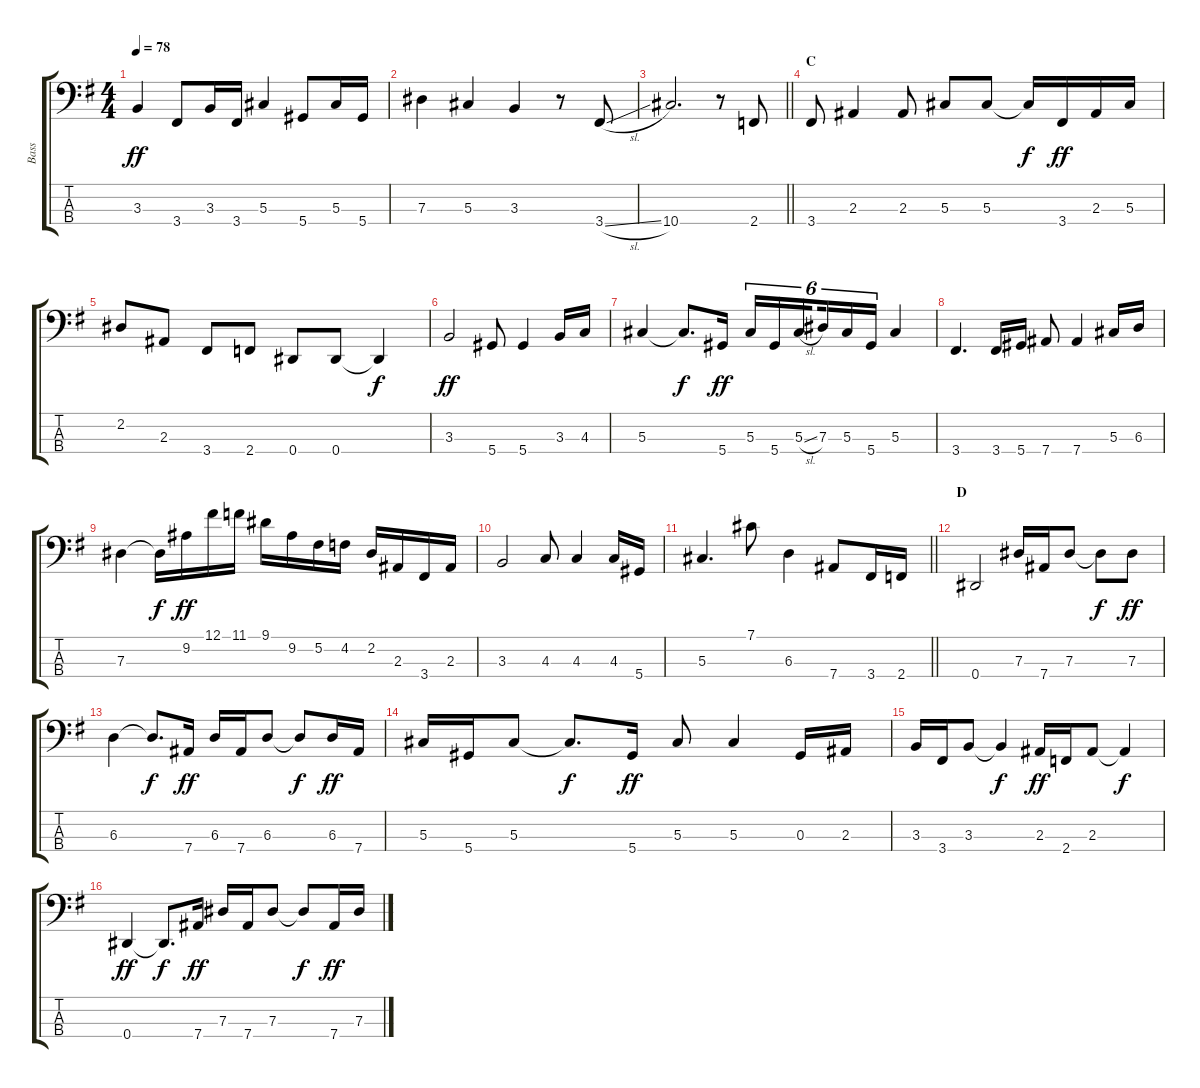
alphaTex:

\track ("Bass" "Bass") {instrument electricbassfinger}
\staff {score tabs}
\tuning (Gb2 Db2 Ab1 Eb1) {hide}
\ts (4 4)
\tempo 78
\clef f4
\ks g
3.3.4{dy ff} 3.4.8 3.3.16 3.4.16 5.3.4 5.4.8 5.3.16 5.4.16 |
7.3.4 5.3.4 3.3.4 r.8 3.4{sl}.8 |
\barLineRight lightlight
10.4.2{d} r.8 2.4.8 |
\section ("" "C")
3.4.8 2.3.4 2.3.8 5.3.8 5.3.8 5.3{t}.16{dy f} 3.4.16{dy ff} 2.3.16 5.3.16 |
2.2.8 2.3.8 3.4.8 2.4.8 0.4.8 0.4.8 0.4{t}.4{dy f} |
3.3.2{dy ff} 5.4.8 5.4.4 3.3.16 4.3.16 |
5.3.4 5.3{t}.8{d dy f} 5.4.16{dy ff} 5.3.16{tu (6 4)} 5.4.16{tu (6 4)} 5.3{sl}.16{tu (6 4) beam splitsecondary} 7.3.16{tu (6 4)} 5.3.16{tu (6 4)} 5.4.16{tu (6 4)} 5.3.4 |
3.4.4{d} 3.4.16 5.4.16 7.4.8 7.4.4 5.3.16 6.3.16 |
7.3.4 7.3{t}.16{dy f} 9.2.16{dy ff} 12.1.16 11.1.16 9.1.16 9.2.16 5.2.16 4.2.16 2.2.16 2.3.16 3.4.16 2.3.16 |
3.3.2 4.3.8 4.3.4 4.3.16 5.4.16 |
\barLineRight lightlight
5.3.4{d} 7.1.8 6.3.4 7.4.8 3.4.16 2.4.16 |
\section ("" "D")
0.4.2 7.3.16 7.4.16 7.3.8 7.3{t}.8{dy f} 7.3.8{dy ff} |
6.3.4 6.3{t}.8{d dy f} 7.4.16{dy ff} 6.3.16 7.4.16 6.3.8 6.3{t}.8{dy f} 6.3.16{dy ff} 7.4.16 |
5.3.16 5.4.16 5.3.8 5.3{t}.8{d dy f} 5.4.16{dy ff} 5.3.8 5.3.4 0.3.16 2.3.16 |
3.3.16 3.4.16 3.3.8 3.3{t}.4{dy f} 2.3.16{dy ff} 2.4.16 2.3.8 2.3{t}.4{dy f} |
0.4.4{dy ff} 0.4{t}.8{d dy f} 7.4.16{dy ff} 7.3.16 7.4.16 7.3.8 7.3{t}.8{dy f} 7.4.16{dy ff} 7.3.16
